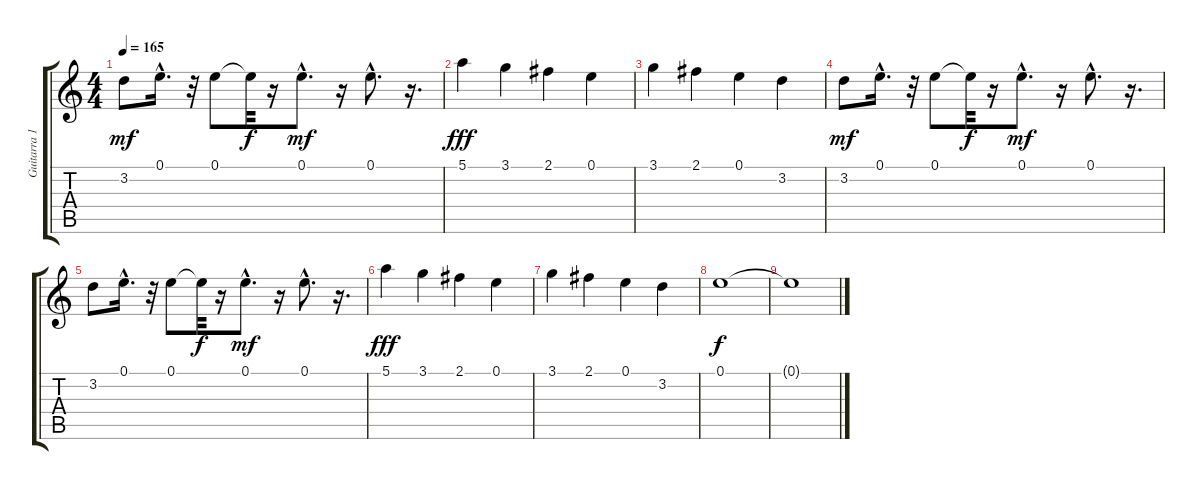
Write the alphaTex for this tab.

\track ("Guitarra 1 ( Lead )" "Guitarra 1") {instrument overdrivenguitar}
\staff {score tabs}
\tuning (E4 B3 G3 D3 A2 E2) {hide}
\ts (4 4)
\tempo 165
\clef g2
\ks c
3.2.8{dy mf} 0.1{hac}.16{d} r.32 0.1.8 0.1{t}.32{dy f} r.16 0.1{hac}.8{d dy mf} r.16 0.1{hac}.8{d} r.16{d} |
5.1.4{dy fff} 3.1.4 2.1.4 0.1.4 |
3.1.4 2.1.4 0.1.4 3.2.4 |
3.2.8{dy mf} 0.1{hac}.16{d} r.32 0.1.8 0.1{t}.32{dy f} r.16 0.1{hac}.8{d dy mf} r.16 0.1{hac}.8{d} r.16{d} |
3.2.8 0.1{hac}.16{d} r.32 0.1.8 0.1{t}.32{dy f} r.16 0.1{hac}.8{d dy mf} r.16 0.1{hac}.8{d} r.16{d} |
5.1.4{dy fff} 3.1.4 2.1.4 0.1.4 |
3.1.4 2.1.4 0.1.4 3.2.4 |
0.1.1{dy f} |
0.1{t}.1
